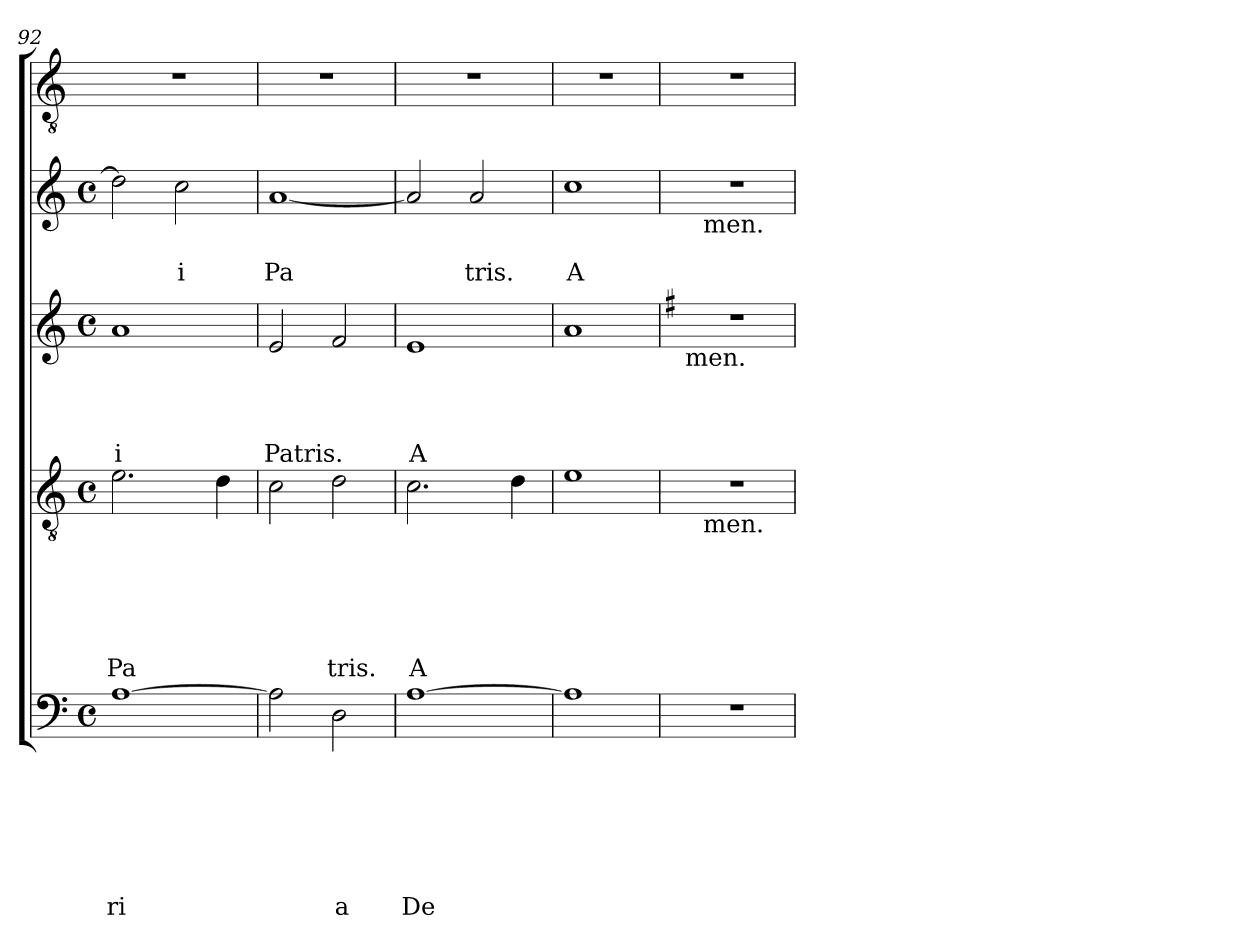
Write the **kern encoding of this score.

**kern	**text	**text	**text	**text	**text	**text	**text	**kern	**text	**text	**text	**text	**text	**text	**kern	**text	**text	**text	**text	**kern	**text	**text	**kern
*part5	*part5	*part5	*part5	*part5	*part5	*part5	*part5	*part4	*part4	*part4	*part4	*part4	*part4	*part4	*part3	*part3	*part3	*part3	*part3	*part2	*part2	*part2	*part1
*staff5	*staff5	*staff5	*staff5	*staff5	*staff5	*staff5	*staff5	*staff4	*staff4	*staff4	*staff4	*staff4	*staff4	*staff4	*staff3	*staff3	*staff3	*staff3	*staff3	*staff2	*staff2	*staff2	*staff1
*clefF4	*	*	*	*	*	*	*	*clefGv2	*	*	*	*	*	*	*clefG2	*	*	*	*	*clefG2	*	*	*clefGv2
*k[]	*	*	*	*	*	*	*	*k[]	*	*	*	*	*	*	*k[]	*	*	*	*	*k[]	*	*	*k[]
*C:	*	*	*	*	*	*	*	*C:	*	*	*	*	*	*	*C:	*	*	*	*	*C:	*	*	*C:
*M4/4	*	*	*	*	*	*	*	*M4/4	*	*	*	*	*	*	*M4/4	*	*	*	*	*M4/4	*	*	*
*met(c)	*	*	*	*	*	*	*	*met(c)	*	*	*	*	*	*	*met(c)	*	*	*	*	*met(c)	*	*	*
=92	=92	=92	=92	=92	=92	=92	=92	=92	=92	=92	=92	=92	=92	=92	=92	=92	=92	=92	=92	=92	=92	=92	=92
!	!	!	!	!	!	!	!LO:LY:b	!	!	!	!	!	!	!LO:LY:b	!	!	!	!	!LO:LY:b	!	!	!	!
[>1A	.	.	.	.	.	.	ri	2.e\	.	.	.	.	.	Pa	1a	.	.	.	i	2dd\]	.	.	1r
!	!	!	!	!	!	!	!	!	!	!	!	!	!	!	!	!	!	!	!	!	!	!LO:LY:b	!
.	.	.	.	.	.	.	.	.	.	.	.	.	.	.	.	.	.	.	.	2cc\	.	i	.
.	.	.	.	.	.	.	.	4d\	.	.	.	.	.	.	.	.	.	.	.	.	.	.	.
=93	=93	=93	=93	=93	=93	=93	=93	=93	=93	=93	=93	=93	=93	=93	=93	=93	=93	=93	=93	=93	=93	=93	=93
!	!	!	!	!	!	!	!	!	!	!	!	!	!	!	!	!	!	!	!LO:LY:b	!	!	!LO:LY:b	!
2A\]	.	.	.	.	.	.	.	2c\	.	.	.	.	.	.	2e/	.	.	.	Patris.	[<1a	.	Pa	1r
!	!	!	!	!	!	!	!LO:LY:b	!	!	!	!	!	!	!LO:LY:b	!	!	!	!	!	!	!	!	!
2D\	.	.	.	.	.	.	a	2d\	.	.	.	.	.	tris.	2f/	.	.	.	.	.	.	.	.
=94	=94	=94	=94	=94	=94	=94	=94	=94	=94	=94	=94	=94	=94	=94	=94	=94	=94	=94	=94	=94	=94	=94	=94
!	!	!	!	!	!	!	!LO:LY:b	!	!	!	!	!	!	!LO:LY:b	!	!	!	!	!LO:LY:b	!	!	!	!
[>1A	.	.	.	.	.	.	De	2.c\	.	.	.	.	.	A	1e	.	.	.	A	2a/]	.	.	1r
!	!	!	!	!	!	!	!	!	!	!	!	!	!	!	!	!	!	!	!	!	!	!LO:LY:b	!
.	.	.	.	.	.	.	.	.	.	.	.	.	.	.	.	.	.	.	.	2a/	.	tris.	.
.	.	.	.	.	.	.	.	4d\	.	.	.	.	.	.	.	.	.	.	.	.	.	.	.
=95	=95	=95	=95	=95	=95	=95	=95	=95	=95	=95	=95	=95	=95	=95	=95	=95	=95	=95	=95	=95	=95	=95	=95
!	!	!	!	!	!	!	!	!	!	!	!	!	!	!	!	!	!	!	!	!	!	!LO:LY:b	!
1A]	.	.	.	.	.	.	.	1e	.	.	.	.	.	.	1a	.	.	.	.	1cc	.	A	1r
=96	=96	=96	=96	=96	=96	=96	=96	=96	=96	=96	=96	=96	=96	=96	=96	=96	=96	=96	=96	=96	=96	=96	=96
*	*	*	*	*	*	*	*	*	*	*	*	*	*	*	*k[f#]	*	*	*	*	*	*	*	*
*	*	*	*	*	*	*	*	*	*	*	*	*	*	*	*G:	*	*	*	*	*	*	*	*
!	!	!	!	!	!	!	!	!	!	!	!	!	!	!	!LO:TX:b:t=men.	!	!	!	!	!	!	!	!
*	*	*	*	*	*	*	*	*^	*	*	*	*	*	*	*	*	*	*	*	*^	*	*	*
1r	.	.	.	.	.	.	.	1r	16ryy	.	.	.	.	.	.	1r	.	.	.	.	1r	16ryy	.	.	1r
!	!	!	!	!	!	!	!	!	!	!	!	!	!	!	!	!	!	!	!	!	!	!LO:TX:b:t=men.	!	!	!
!	!	!	!	!	!	!	!	!	!LO:TX:b:t=men.	!	!	!	!	!	!	!	!	!	!	!	!	!	!	!	!
.	.	.	.	.	.	.	.	.	2...ryy	.	.	.	.	.	.	.	.	.	.	.	.	2...ryy	.	.	.
*	*	*	*	*	*	*	*	*v	*v	*	*	*	*	*	*	*	*	*	*	*	*v	*v	*	*	*
=	=	=	=	=	=	=	=	=	=	=	=	=	=	=	=	=	=	=	=	=	=	=	=
*-	*-	*-	*-	*-	*-	*-	*-	*-	*-	*-	*-	*-	*-	*-	*-	*-	*-	*-	*-	*-	*-	*-	*-
